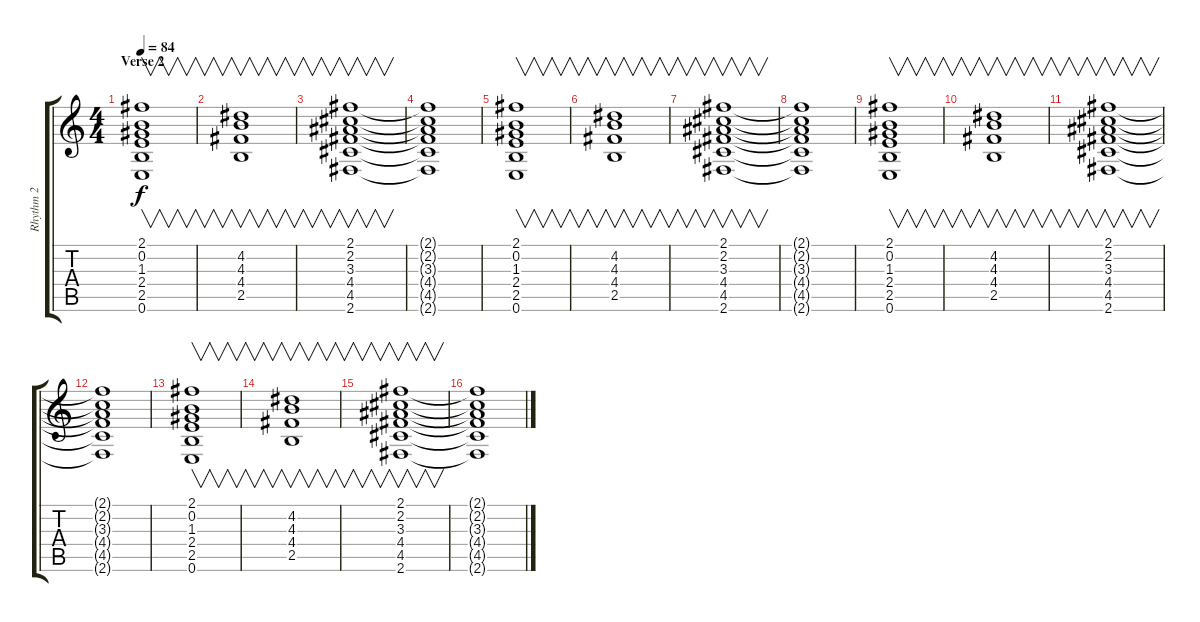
\track ("Rhythm 2" "Rhythm 2") {instrument electricguitarclean}
\staff {score tabs}
\tuning (E4 B3 G3 D3 A2 E2) {hide}
\ts (4 4)
\section ("" "Verse 2")
\tempo 84
\clef g2
\ks c
(2.1 0.2 1.3 2.4 2.5 0.6).1{v dy f} |
(4.2 4.3 4.4 2.5).1{v} |
(2.1 2.2 3.3 4.4 4.5 2.6).1{v} |
(2.1{t} 2.2{t} 3.3{t} 4.4{t} 4.5{t} 2.6{t}).1 |
(2.1 0.2 1.3 2.4 2.5 0.6).1{v} |
(4.2 4.3 4.4 2.5).1{v} |
(2.1 2.2 3.3 4.4 4.5 2.6).1{v} |
(2.1{t} 2.2{t} 3.3{t} 4.4{t} 4.5{t} 2.6{t}).1 |
(2.1 0.2 1.3 2.4 2.5 0.6).1{v} |
(4.2 4.3 4.4 2.5).1{v} |
(2.1 2.2 3.3 4.4 4.5 2.6).1{v} |
(2.1{t} 2.2{t} 3.3{t} 4.4{t} 4.5{t} 2.6{t}).1 |
(2.1 0.2 1.3 2.4 2.5 0.6).1{v} |
(4.2 4.3 4.4 2.5).1{v} |
(2.1 2.2 3.3 4.4 4.5 2.6).1{v} |
(2.1{t} 2.2{t} 3.3{t} 4.4{t} 4.5{t} 2.6{t}).1
